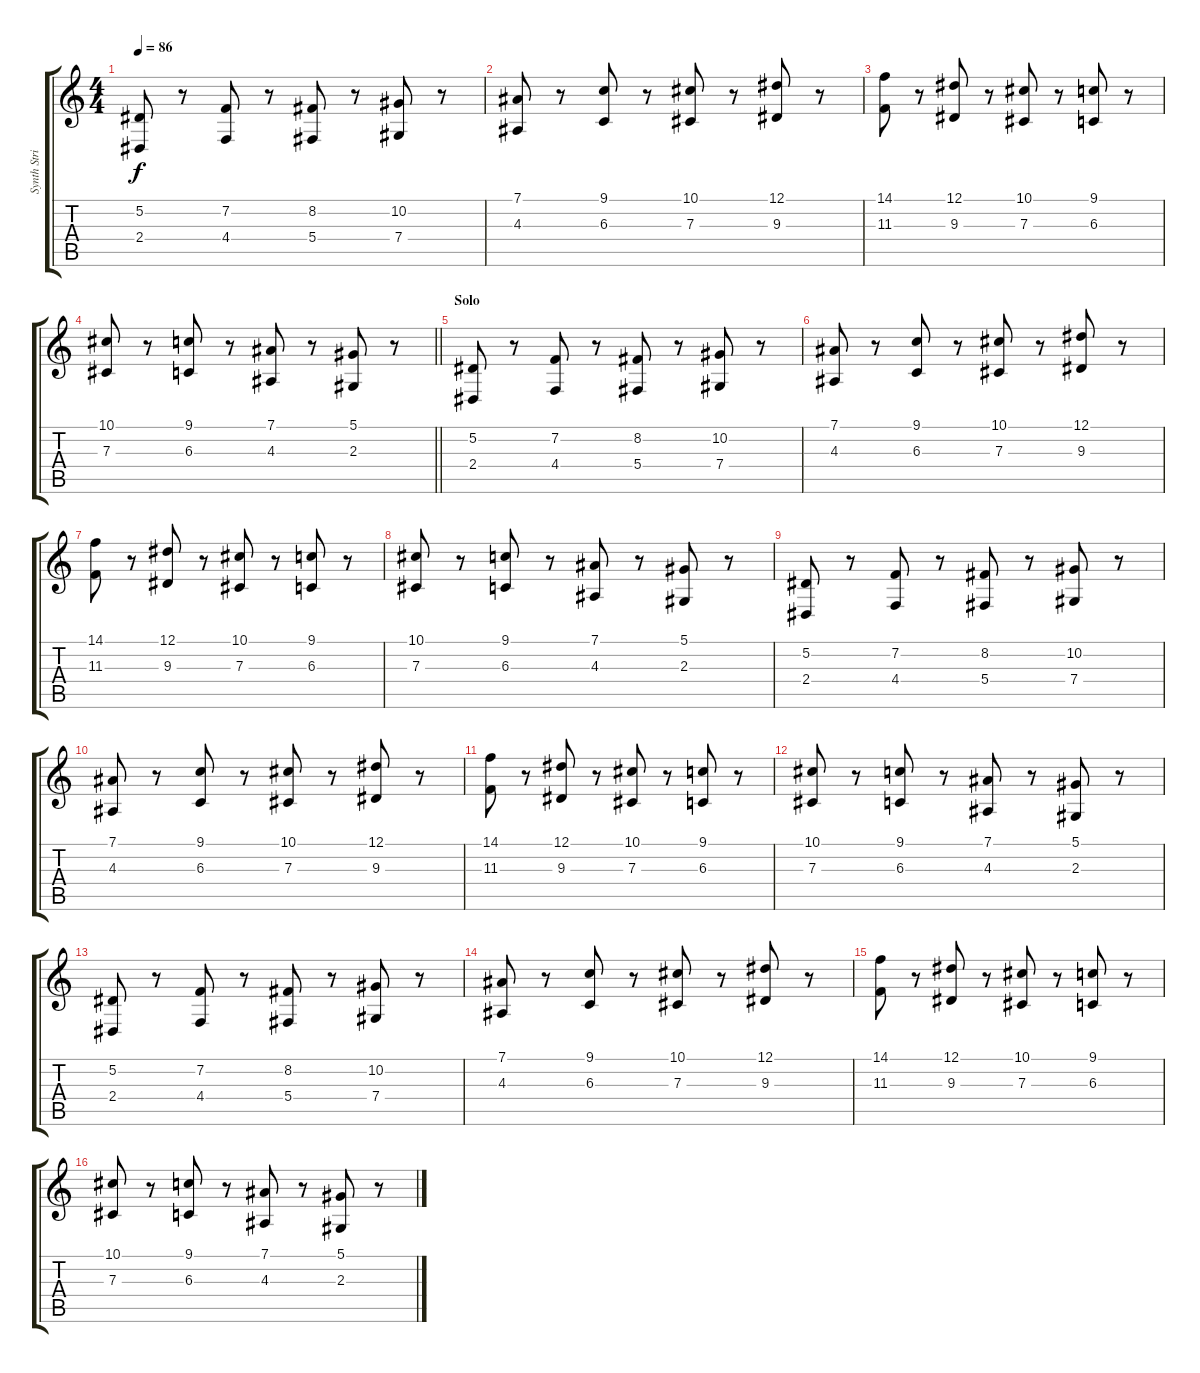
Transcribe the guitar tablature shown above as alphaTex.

\track ("Synth String 1" "Synth Stri") {instrument stringensemble1}
\staff {score tabs}
\tuning (Eb4 Bb3 Gb3 Db3 Ab2 Eb2) {hide}
\ts (4 4)
\tempo 86
\clef g2
\ks c
(5.2 2.4).8{dy f} r.8 (7.2 4.4).8 r.8 (8.2 5.4).8 r.8 (10.2 7.4).8 r.8 |
(7.1 4.3).8 r.8 (9.1 6.3).8 r.8 (10.1 7.3).8 r.8 (12.1 9.3).8 r.8 |
(14.1 11.3).8 r.8 (12.1 9.3).8 r.8 (10.1 7.3).8 r.8 (9.1 6.3).8 r.8 |
\barLineRight lightlight
(10.1 7.3).8 r.8 (9.1 6.3).8 r.8 (7.1 4.3).8 r.8 (5.1 2.3).8 r.8 |
\section ("" "Solo")
(5.2 2.4).8 r.8 (7.2 4.4).8 r.8 (8.2 5.4).8 r.8 (10.2 7.4).8 r.8 |
(7.1 4.3).8 r.8 (9.1 6.3).8 r.8 (10.1 7.3).8 r.8 (12.1 9.3).8 r.8 |
(14.1 11.3).8 r.8 (12.1 9.3).8 r.8 (10.1 7.3).8 r.8 (9.1 6.3).8 r.8 |
(10.1 7.3).8 r.8 (9.1 6.3).8 r.8 (7.1 4.3).8 r.8 (5.1 2.3).8 r.8 |
(5.2 2.4).8 r.8 (7.2 4.4).8 r.8 (8.2 5.4).8 r.8 (10.2 7.4).8 r.8 |
(7.1 4.3).8 r.8 (9.1 6.3).8 r.8 (10.1 7.3).8 r.8 (12.1 9.3).8 r.8 |
(14.1 11.3).8 r.8 (12.1 9.3).8 r.8 (10.1 7.3).8 r.8 (9.1 6.3).8 r.8 |
(10.1 7.3).8 r.8 (9.1 6.3).8 r.8 (7.1 4.3).8 r.8 (5.1 2.3).8 r.8 |
(5.2 2.4).8 r.8 (7.2 4.4).8 r.8 (8.2 5.4).8 r.8 (10.2 7.4).8 r.8 |
(7.1 4.3).8 r.8 (9.1 6.3).8 r.8 (10.1 7.3).8 r.8 (12.1 9.3).8 r.8 |
(14.1 11.3).8 r.8 (12.1 9.3).8 r.8 (10.1 7.3).8 r.8 (9.1 6.3).8 r.8 |
(10.1 7.3).8 r.8 (9.1 6.3).8 r.8 (7.1 4.3).8 r.8 (5.1 2.3).8 r.8
